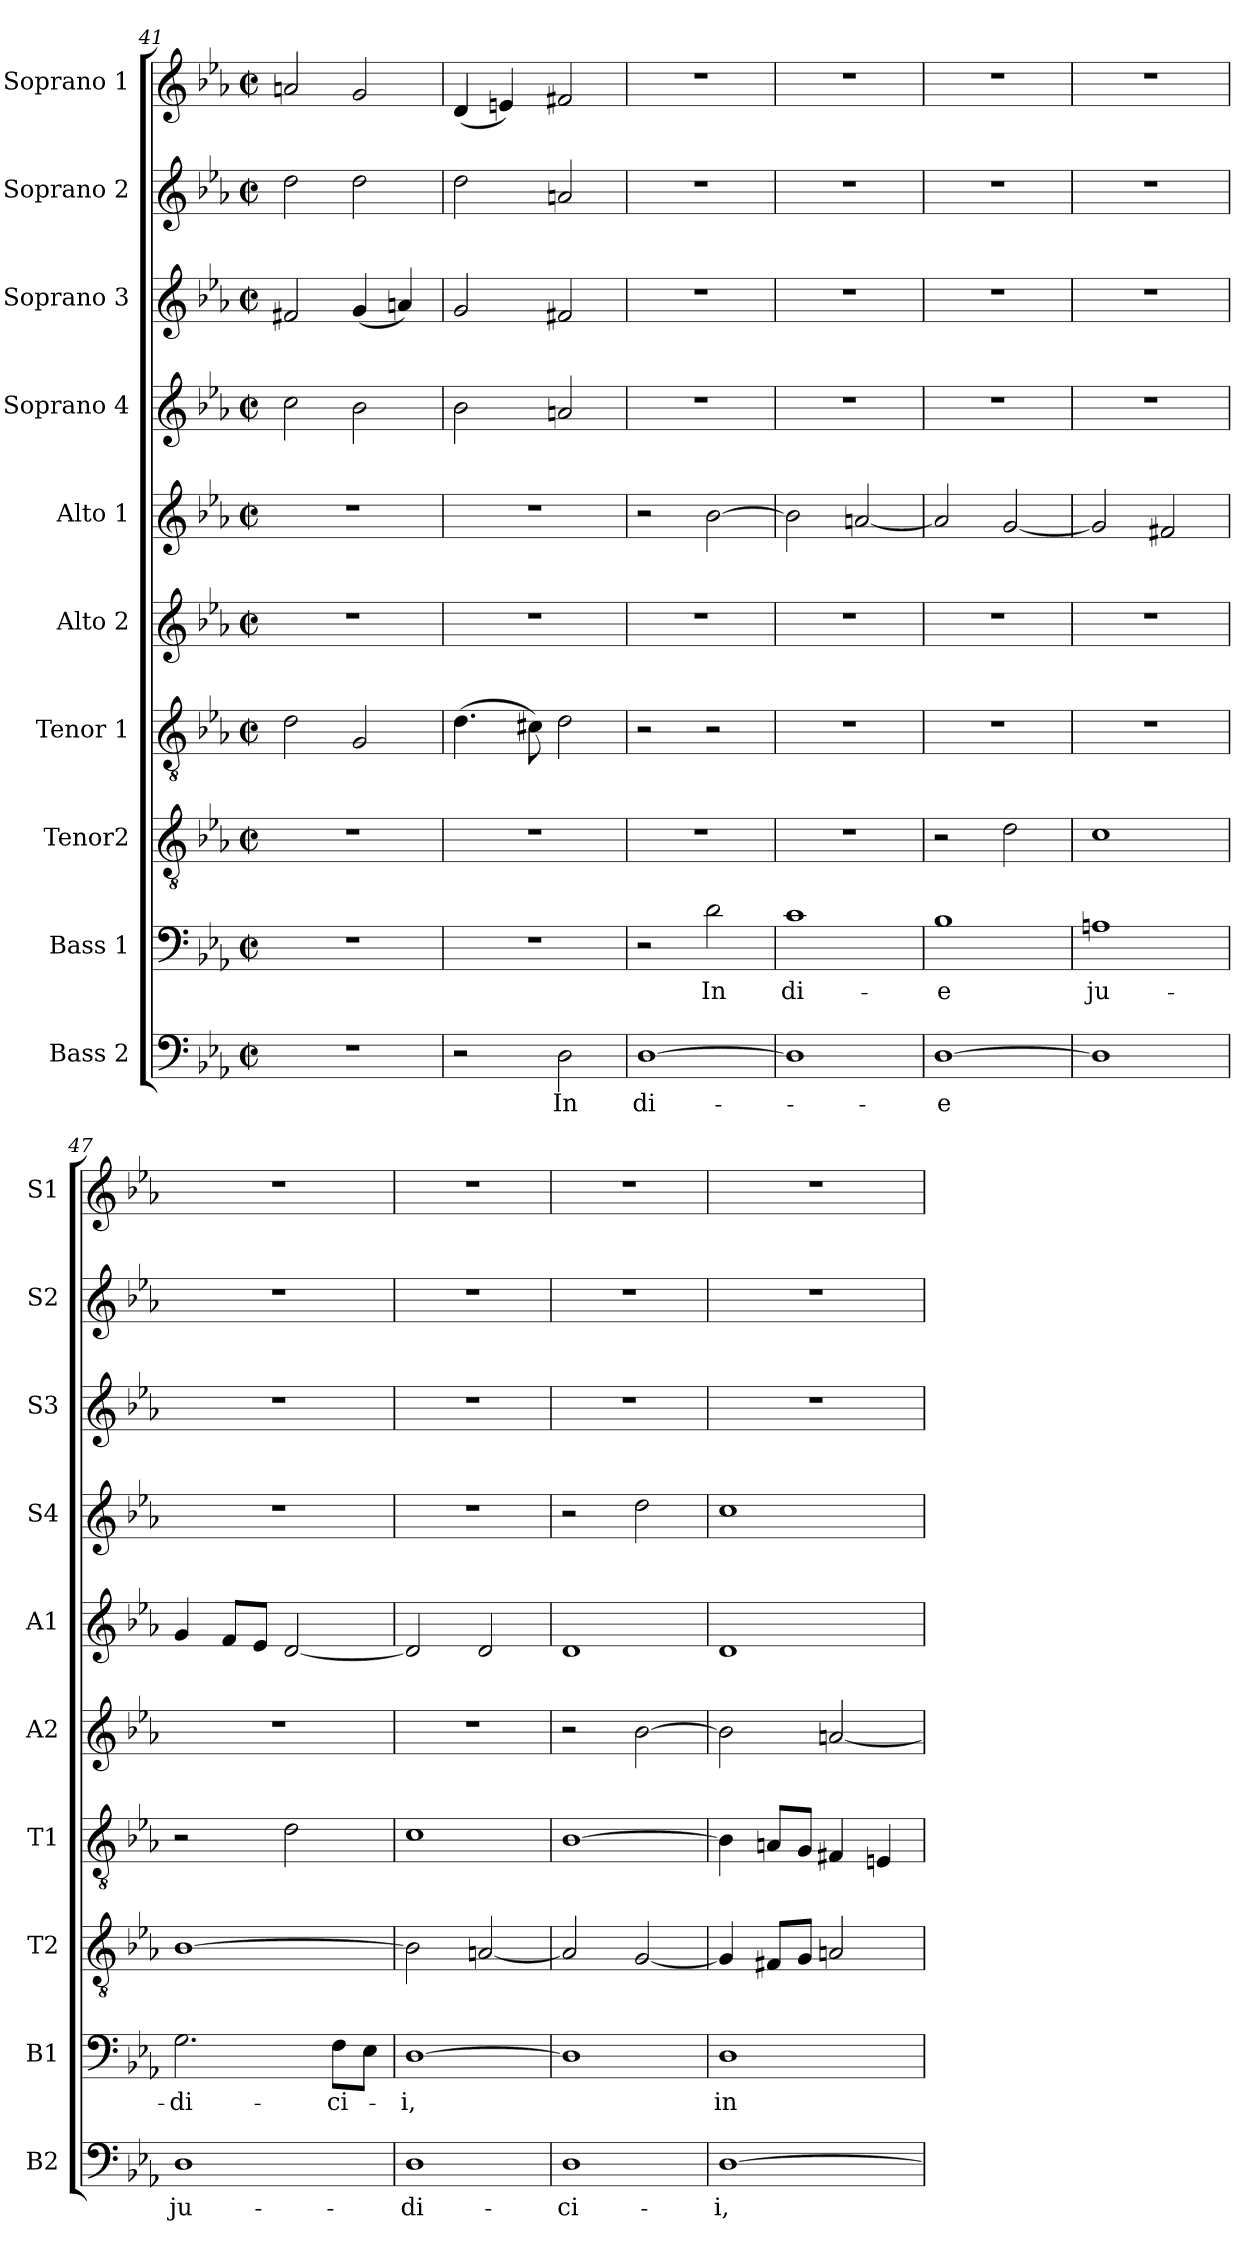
**kern	**text	**kern	**text	**kern	**kern	**kern	**kern	**kern	**kern	**kern	**kern
*part10	*part10	*part9	*part9	*part8	*part7	*part6	*part5	*part4	*part3	*part2	*part1
*staff10	*staff10	*staff9	*staff9	*staff8	*staff7	*staff6	*staff5	*staff4	*staff3	*staff2	*staff1
*I"Bass 2	*	*I"Bass 1	*	*I"Tenor2	*I"Tenor 1	*I"Alto 2	*I"Alto 1	*I"Soprano 4	*I"Soprano 3	*I"Soprano 2	*I"Soprano 1
*I'B2	*	*I'B1	*	*I'T2	*I'T1	*I'A2	*I'A1	*I'S4	*I'S3	*I'S2	*I'S1
*clefF4	*	*clefF4	*	*clefGv2	*clefGv2	*clefG2	*clefG2	*clefG2	*clefG2	*clefG2	*clefG2
*k[b-e-a-]	*	*k[b-e-a-]	*	*k[b-e-a-]	*k[b-e-a-]	*k[b-e-a-]	*k[b-e-a-]	*k[b-e-a-]	*k[b-e-a-]	*k[b-e-a-]	*k[b-e-a-]
*E-:	*	*E-:	*	*E-:	*E-:	*E-:	*E-:	*E-:	*E-:	*E-:	*E-:
*M2/2	*	*M2/2	*	*M2/2	*M2/2	*M2/2	*M2/2	*M2/2	*M2/2	*M2/2	*M2/2
*met(c|)	*	*met(c|)	*	*met(c|)	*met(c|)	*met(c|)	*met(c|)	*met(c|)	*met(c|)	*met(c|)	*met(c|)
=41	=41	=41	=41	=41	=41	=41	=41	=41	=41	=41	=41
1r	.	1r	.	1r	2d\	1r	1r	2cc\	2f#X/	2dd\	2an/
.	.	.	.	.	2G/	.	.	2b-\	(4g/	2dd\	2g/
.	.	.	.	.	.	.	.	.	4an/)	.	.
=42	=42	=42	=42	=42	=42	=42	=42	=42	=42	=42	=42
2r	.	1r	.	1r	(4.d\	1r	1r	2b-\	2g/	2dd\	(4d/
.	.	.	.	.	.	.	.	.	.	.	4en/)
.	.	.	.	.	8c#X\)	.	.	.	.	.	.
2D\	In	.	.	.	2d\	.	.	2an/	2f#X/	2an/	2f#X/
=43	=43	=43	=43	=43	=43	=43	=43	=43	=43	=43	=43
[1D	di-	2r	.	1r	2r	1r	2r	1r	1r	1r	1r
.	.	2d\	In	.	2r	.	[2b-\	.	.	.	.
=44	=44	=44	=44	=44	=44	=44	=44	=44	=44	=44	=44
1D]	.	1c	di-	1r	1r	1r	2b-\]	1r	1r	1r	1r
.	.	.	.	.	.	.	[2an/	.	.	.	.
=45	=45	=45	=45	=45	=45	=45	=45	=45	=45	=45	=45
[1D	-e	1B-	-e	2r	1r	1r	2a/]	1r	1r	1r	1r
.	.	.	.	2d\	.	.	[2g/	.	.	.	.
=46	=46	=46	=46	=46	=46	=46	=46	=46	=46	=46	=46
1D]	.	1An	ju-	1c	1r	1r	2g/]	1r	1r	1r	1r
.	.	.	.	.	.	.	2f#X/	.	.	.	.
!!LO:PB:g=z
=47	=47	=47	=47	=47	=47	=47	=47	=47	=47	=47	=47
1D	ju-	2.G\	-di-	[1B-	2r	1r	4g/	1r	1r	1r	1r
.	.	.	.	.	.	.	8f/L	.	.	.	.
.	.	.	.	.	.	.	8e-/J	.	.	.	.
.	.	.	.	.	2d\	.	[2d/	.	.	.	.
.	.	8F\L	-ci-	.	.	.	.	.	.	.	.
.	.	8E-\J	.	.	.	.	.	.	.	.	.
=48	=48	=48	=48	=48	=48	=48	=48	=48	=48	=48	=48
1D	-di-	[1D	-i,	2B-\]	1c	1r	2d/]	1r	1r	1r	1r
.	.	.	.	[2An/	.	.	2d/	.	.	.	.
=49	=49	=49	=49	=49	=49	=49	=49	=49	=49	=49	=49
1D	-ci-	1D]	.	2A/]	[1B-	2r	1d	2r	1r	1r	1r
.	.	.	.	[2G/	.	[2b-\	.	2dd\	.	.	.
=50	=50	=50	=50	=50	=50	=50	=50	=50	=50	=50	=50
[1D	-i,	1D	in	4G/]	4B-\]	2b-\]	1d	1cc	1r	1r	1r
.	.	.	.	8F#X/L	8An/L	.	.	.	.	.	.
.	.	.	.	8G/J	8G/J	.	.	.	.	.	.
.	.	.	.	2An/	4F#X/	[2an/	.	.	.	.	.
.	.	.	.	.	4En/	.	.	.	.	.	.
=	=	=	=	=	=	=	=	=	=	=	=
*-	*-	*-	*-	*-	*-	*-	*-	*-	*-	*-	*-
